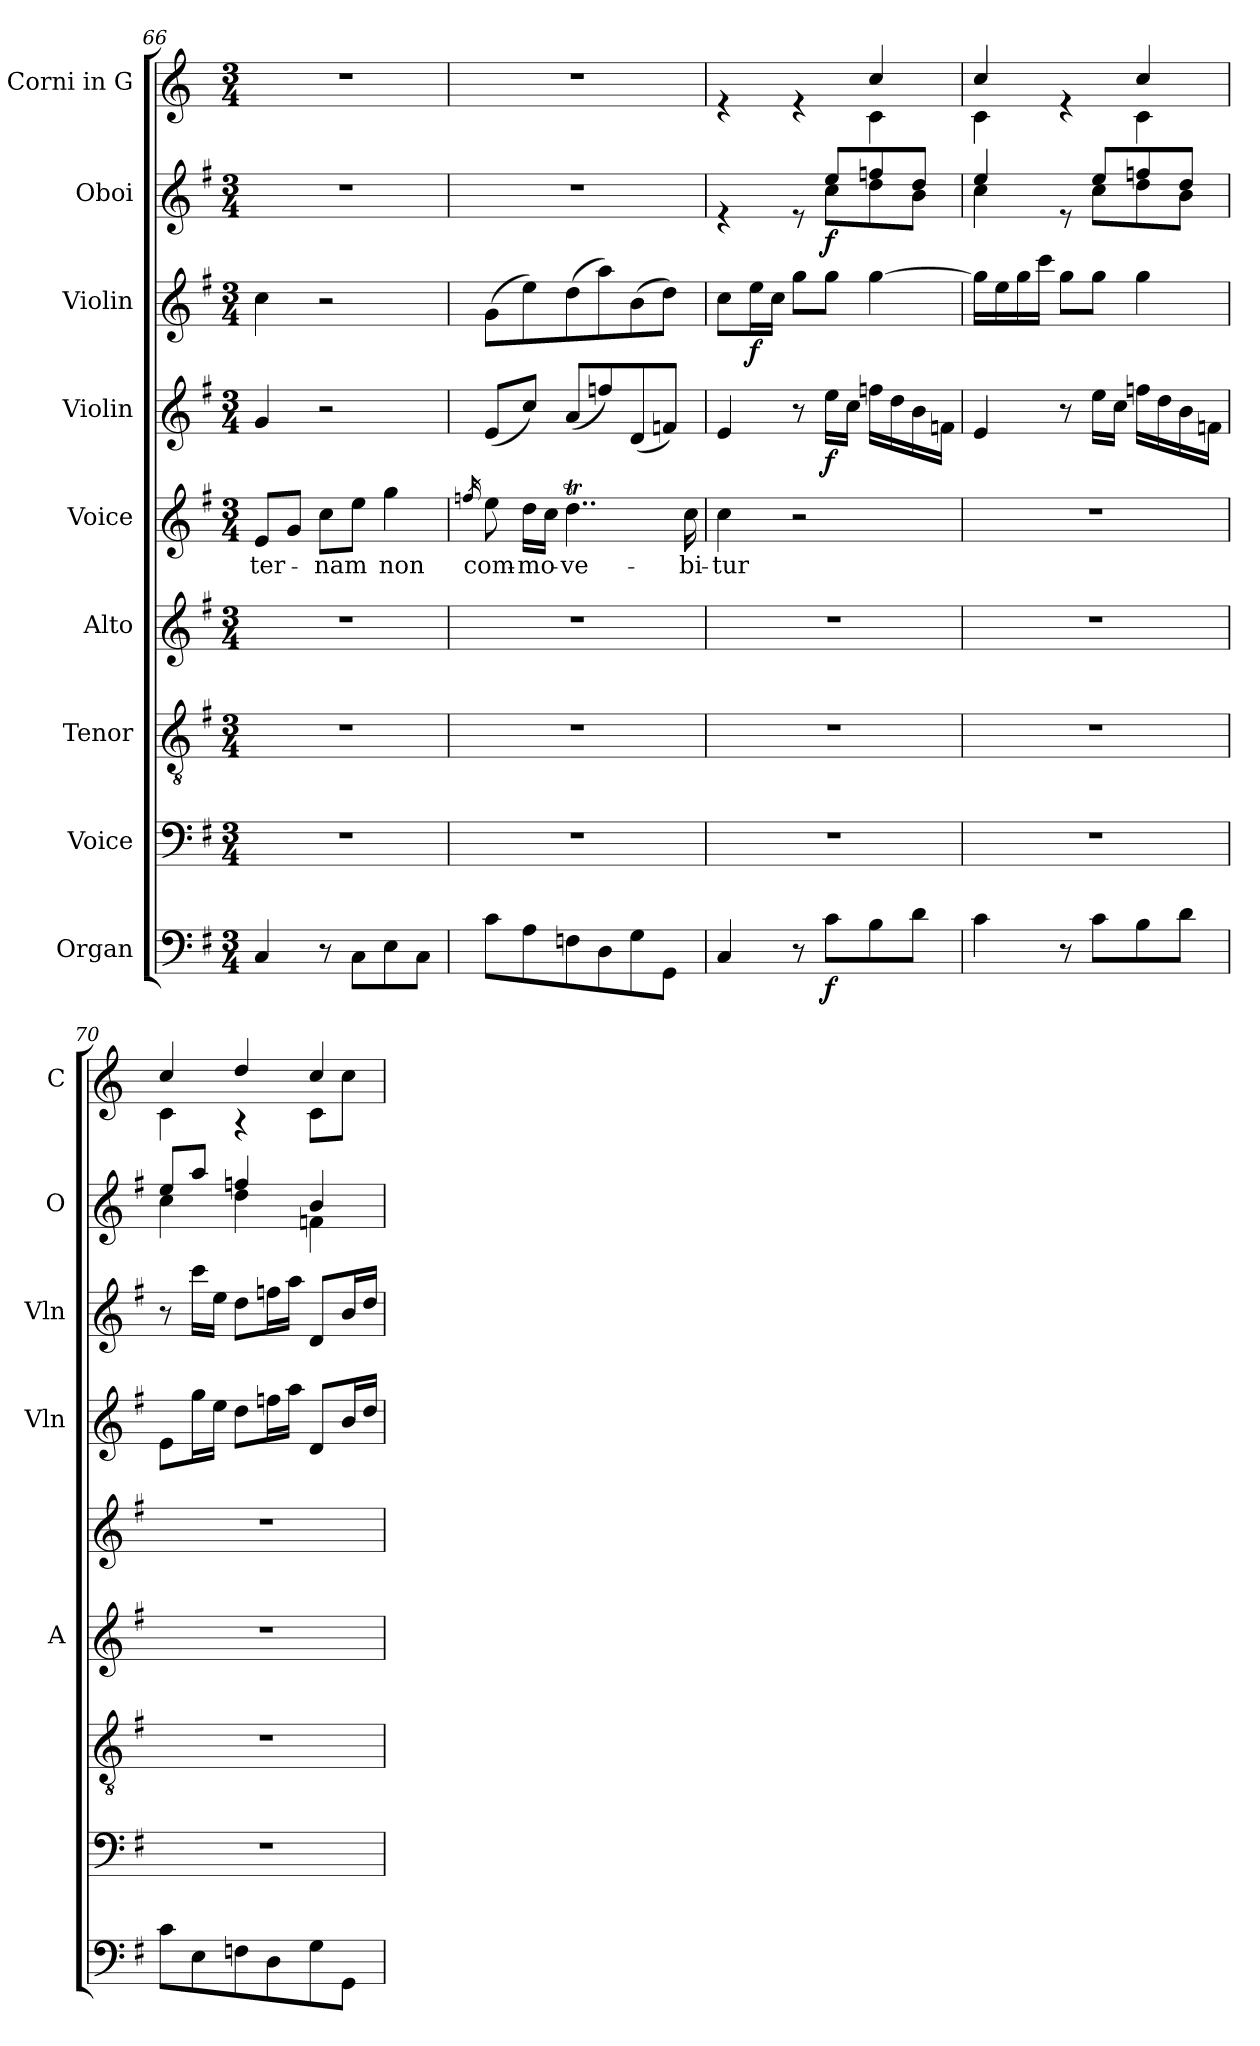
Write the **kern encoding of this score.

**kern	**dynam	**kern	**kern	**kern	**kern	**text	**kern	**dynam	**kern	**dynam	**kern	**dynam	**kern
*part9	*part9	*part8	*part7	*part6	*part5	*part5	*part4	*part4	*part3	*part3	*part2	*part2	*part1
*staff9	*staff9	*staff8	*staff7	*staff6	*staff5	*staff5	*staff4	*staff4	*staff3	*staff3	*staff2	*staff2	*staff1
*I"Organ	*	*I"Voice	*I"Tenor	*I"Alto	*I"Voice	*	*I"Violin	*	*I"Violin	*	*I"Oboi	*	*I"Corni in G
*	*	*	*	*I'A	*	*	*I'Vln	*	*I'Vln	*	*I'O	*	*I'C
*clefF4	*	*clefF4	*clefGv2	*clefG2	*clefG2	*	*clefG2	*	*clefG2	*	*clefG2	*	*clefG2
*	*	*	*	*	*	*	*	*	*	*	*	*	*ITrd3c5
*k[f#]	*	*k[f#]	*k[f#]	*k[f#]	*k[f#]	*	*k[f#]	*	*k[f#]	*	*k[f#]	*	*k[f#]
*M3/4	*	*M3/4	*M3/4	*M3/4	*M3/4	*	*M3/4	*	*M3/4	*	*M3/4	*	*M3/4
=66	=66	=66	=66	=66	=66	=66	=66	=66	=66	=66	=66	=66	=66
!	!	!	!	!	!	!LO:LY:b	!	!	!	!	!	!	!
4C/	.	2.r	2.r	2.r	8e/L	-ter-	4g/	.	4cc\	.	2.r	.	2.r
.	.	.	.	.	8g/J	.	.	.	.	.	.	.	.
!	!	!	!	!	!	!LO:LY:b	!	!	!	!	!	!	!
8r	.	.	.	.	8cc\L	-nam	2r	.	2r	.	.	.	.
8C\L	.	.	.	.	8ee\J	.	.	.	.	.	.	.	.
!	!	!	!	!	!	!LO:LY:b	!	!	!	!	!	!	!
8E\	.	.	.	.	4gg\	non	.	.	.	.	.	.	.
8C\J	.	.	.	.	.	.	.	.	.	.	.	.	.
=67	=67	=67	=67	=67	=67	=67	=67	=67	=67	=67	=67	=67	=67
.	.	.	.	.	16qffn/	.	.	.	.	.	.	.	.
!	!	!	!	!	!	!LO:LY:b	!	!	!	!	!	!	!
8c\L	.	2.r	2.r	2.r	8ee\	com-	(8e/L	.	(8g\L	.	2.r	.	2.r
!	!	!	!	!	!	!LO:LY:b	!	!	!	!	!	!	!
8A\	.	.	.	.	16dd\LL	-mo-	8cc/J)	.	8ee\)	.	.	.	.
.	.	.	.	.	16cc\JJ	.	.	.	.	.	.	.	.
!	!	!	!	!	!	!LO:LY:b	!	!	!	!	!	!	!
8Fn\	.	.	.	.	4..ddT\	-ve-	(8a/L	.	(8dd\	.	.	.	.
8D\	.	.	.	.	.	.	8ffn/)	.	8aa\)	.	.	.	.
8G\	.	.	.	.	.	.	(8d/	.	(8b\	.	.	.	.
8GG\J	.	.	.	.	.	.	8fn/J)	.	8dd\J)	.	.	.	.
!	!	!	!	!	!	!LO:LY:b	!	!	!	!	!	!	!
.	.	.	.	.	16cc\	-bi-	.	.	.	.	.	.	.
=68	=68	=68	=68	=68	=68	=68	=68	=68	=68	=68	=68	=68	=68
!	!	!	!	!	!	!LO:LY:b	!	!	!	!	!	!	!
*	*	*	*	*	*	*	*	*	*	*	*^	*	*^
4C/	.	2.r	2.r	2.r	4cc\	-tur	4e/	.	8cc\L	.	4re	4.ryy	.	4re	2ryy
!	!	!	!	!	!	!	!	!	!	!LO:DY:b	!	!	!	!	!
.	.	.	.	.	.	.	.	.	16ee\L	f	.	.	.	.	.
.	.	.	.	.	.	.	.	.	16cc\JJ	.	.	.	.	.	.
8r	.	.	.	.	2r	.	8r	.	8gg\L	.	8re	.	.	4re	.
!	!LO:DY:b	!	!	!	!	!	!	!LO:DY:b	!	!	!	!	!LO:DY:b	!	!
8c\L	f	.	.	.	.	.	16ee\LL	f	8gg\J	.	8ee/L	8cc\L	f	.	.
.	.	.	.	.	.	.	16cc\JJ	.	.	.	.	.	.	.	.
8B\	.	.	.	.	.	.	16ffn\LL	.	[4gg\	.	8ffn/	8dd\	.	4g/	4G\
.	.	.	.	.	.	.	16dd\	.	.	.	.	.	.	.	.
8d\J	.	.	.	.	.	.	16b\	.	.	.	8dd/J	8b\J	.	.	.
.	.	.	.	.	.	.	16fn\JJ	.	.	.	.	.	.	.	.
!!LO:LB:g=z	!!
=69	=69	=69	=69	=69	=69	=69	=69	=69	=69	=69	=69	=69	=69	=69	=69
4c\	.	2.r	2.r	2.r	2.r	.	4e/	.	16gg\LL]	.	4ee/	4cc\	.	4g/	4G\
.	.	.	.	.	.	.	.	.	16ee\	.	.	.	.	.	.
.	.	.	.	.	.	.	.	.	16gg\	.	.	.	.	.	.
.	.	.	.	.	.	.	.	.	16ccc\JJ	.	.	.	.	.	.
8r	.	.	.	.	.	.	8r	.	8gg\L	.	8re	8ryy	.	4re	4ryy
8c\L	.	.	.	.	.	.	16ee\LL	.	8gg\J	.	8ee/L	8cc\L	.	.	.
.	.	.	.	.	.	.	16cc\JJ	.	.	.	.	.	.	.	.
8B\	.	.	.	.	.	.	16ffn\LL	.	4gg\	.	8ffn/	8dd\	.	4g/	4G\
.	.	.	.	.	.	.	16dd\	.	.	.	.	.	.	.	.
8d\J	.	.	.	.	.	.	16b\	.	.	.	8dd/J	8b\J	.	.	.
.	.	.	.	.	.	.	16fn\JJ	.	.	.	.	.	.	.	.
=70	=70	=70	=70	=70	=70	=70	=70	=70	=70	=70	=70	=70	=70	=70	=70
8c\L	.	2.r	2.r	2.r	2.r	.	8e\L	.	8r	.	8ee/L	4cc\	.	4g/	4G\
8E\	.	.	.	.	.	.	16gg\L	.	16ccc\LL	.	8aa/J	.	.	.	.
.	.	.	.	.	.	.	16ee\JJ	.	16ee\JJ	.	.	.	.	.	.
8Fn\	.	.	.	.	.	.	8dd\L	.	8dd\L	.	4ffn/	4dd\	.	4a/	4r
8D\	.	.	.	.	.	.	16ffn\L	.	16ffn\L	.	.	.	.	.	.
.	.	.	.	.	.	.	16aa\JJ	.	16aa\JJ	.	.	.	.	.	.
8G\	.	.	.	.	.	.	8d/L	.	8d/L	.	4b/	4fn\	.	4g/	8G\L
8GG\J	.	.	.	.	.	.	16b/L	.	16b/L	.	.	.	.	.	8g\J
.	.	.	.	.	.	.	16dd/JJ	.	16dd/JJ	.	.	.	.	.	.
*	*	*	*	*	*	*	*	*	*	*	*v	*v	*	*	*
*	*	*	*	*	*	*	*	*	*	*	*	*	*v	*v
=	=	=	=	=	=	=	=	=	=	=	=	=	=
*-	*-	*-	*-	*-	*-	*-	*-	*-	*-	*-	*-	*-	*-
